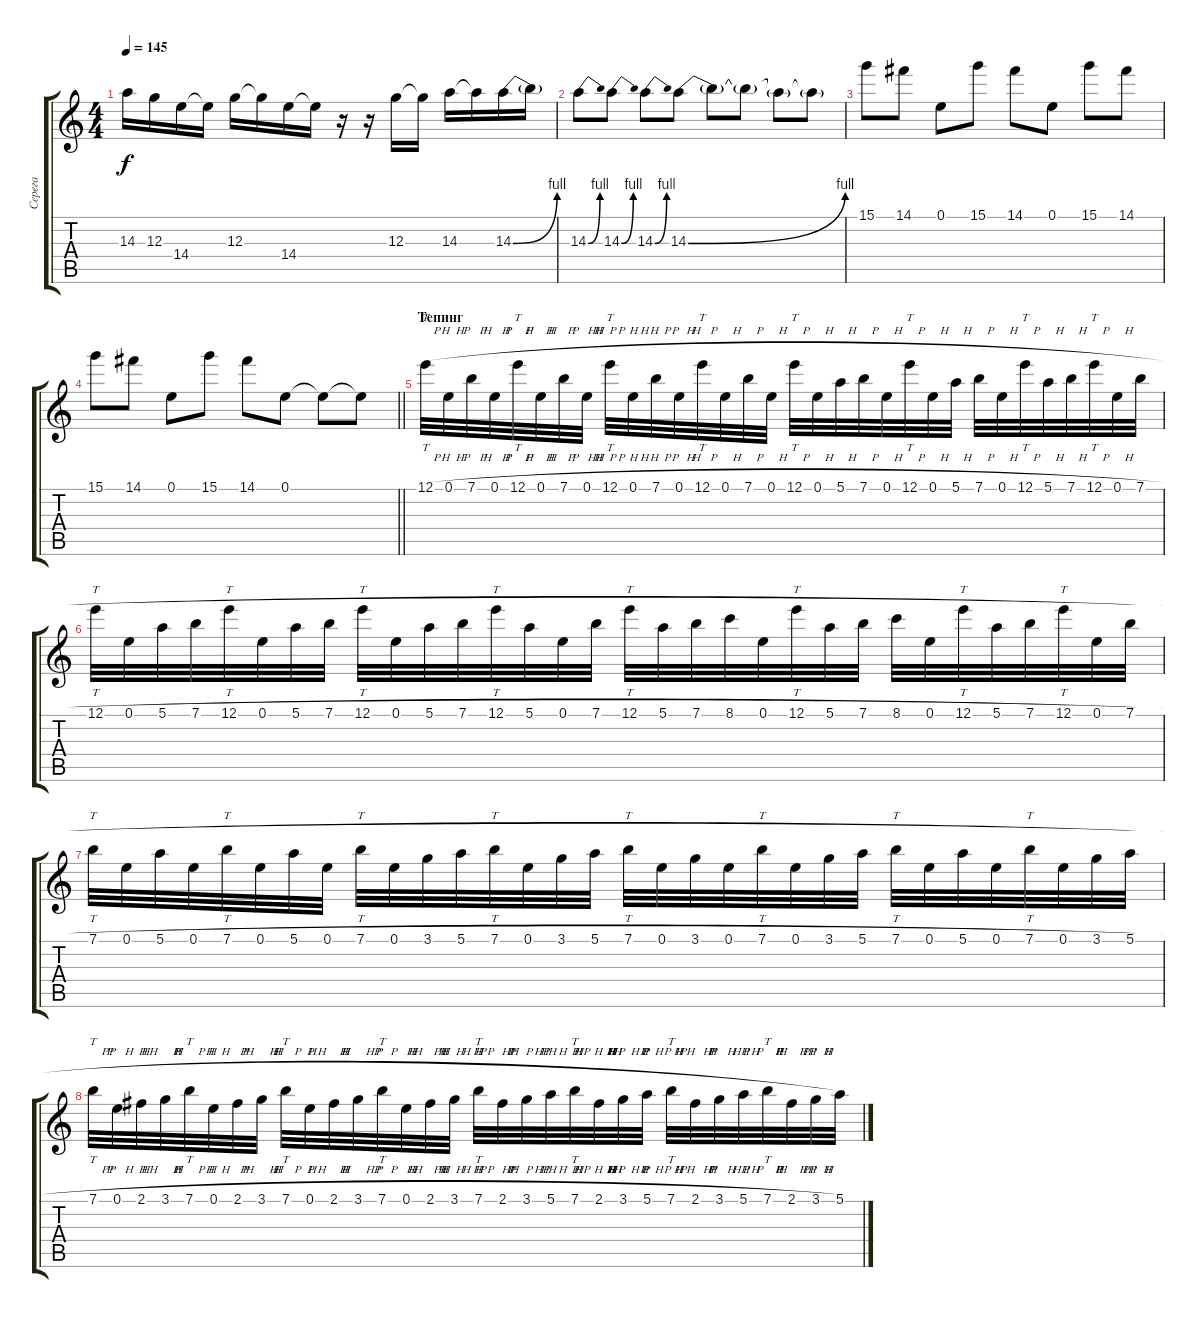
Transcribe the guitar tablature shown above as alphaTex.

\track ("Серега" "Серега") {instrument distortionguitar}
\staff {score tabs}
\tuning (E4 B3 G3 D3 A2 E2) {hide}
\ts (4 4)
\tempo 145
\clef g2
\ks c
14.3{t}.16{dy f} 12.3.16 14.4.16 14.4{t}.16 12.3.16 12.3{t}.16 14.4.16 14.4{t}.16 r.16 r.16 12.3.16 12.3{t}.16 14.3.16 14.3{t}.16 14.3{be (bend 0 0 60 4)}.16 14.3{t}.16 |
14.3{be (bend 0 0 60 4)}.8 14.3{be (bend 0 0 60 4)}.8 14.3{be (bend 0 0 60 4)}.8 14.3{be (bend 0 0 60 4)}.8 14.3{t}.8 14.3{t}.8 14.3{t}.8 14.3{t}.8 |
15.1.8 14.1.8 0.1.8 15.1.8 14.1.8 0.1.8 15.1.8 14.1.8 |
\barLineRight lightlight
15.1.8 14.1.8 0.1.8 15.1.8 14.1.8 0.1.8 0.1{t}.8 0.1{t}.8 |
\section ("" "Тепинг")
12.1{h}.32{tt} 0.1{h}.32 7.1{h}.32 0.1{h}.32 12.1{h}.32{tt} 0.1{h}.32 7.1{h}.32 0.1{h}.32 12.1{h}.32{tt} 0.1{h}.32 7.1{h}.32 0.1{h}.32 12.1{h}.32{tt} 0.1{h}.32 7.1{h}.32 0.1{h}.32 12.1{h}.32{tt} 0.1{h}.32 5.1{h}.32 7.1{h}.32 0.1{h}.32 12.1{h}.32{tt} 0.1{h}.32 5.1{h}.32 7.1{h}.32 0.1{h}.32 12.1{h}.32{tt} 5.1{h}.32 7.1{h}.32 12.1{h}.32{tt} 0.1{h}.32 7.1{h}.32 |
12.1{h}.32{tt} 0.1{h}.32 5.1{h}.32 7.1{h}.32 12.1{h}.32{tt} 0.1{h}.32 5.1{h}.32 7.1{h}.32 12.1{h}.32{tt} 0.1{h}.32 5.1{h}.32 7.1{h}.32 12.1{h}.32{tt} 5.1{h}.32 0.1{h}.32 7.1{h}.32 12.1{h}.32{tt} 5.1{h}.32 7.1{h}.32 8.1{h}.32 0.1{h}.32 12.1{h}.32{tt} 5.1{h}.32 7.1{h}.32 8.1{h}.32 0.1{h}.32 12.1{h}.32{tt} 5.1{h}.32 7.1{h}.32 12.1{h}.32{tt} 0.1{h}.32 7.1{h}.32 |
7.1{h}.32{tt} 0.1{h}.32 5.1{h}.32 0.1{h}.32 7.1{h}.32{tt} 0.1{h}.32 5.1{h}.32 0.1{h}.32 7.1{h}.32{tt} 0.1{h}.32 3.1{h}.32 5.1{h}.32 7.1{h}.32{tt} 0.1{h}.32 3.1{h}.32 5.1{h}.32 7.1{h}.32{tt} 0.1{h}.32 3.1{h}.32 0.1{h}.32 7.1{h}.32{tt} 0.1{h}.32 3.1{h}.32 5.1{h}.32 7.1{h}.32{tt} 0.1{h}.32 5.1{h}.32 0.1{h}.32 7.1{h}.32{tt} 0.1{h}.32 3.1{h}.32 5.1{h}.32 |
7.1{h}.32{tt} 0.1{h}.32 2.1{h}.32 3.1{h}.32 7.1{h}.32{tt} 0.1{h}.32 2.1{h}.32 3.1{h}.32 7.1{h}.32{tt} 0.1{h}.32 2.1{h}.32 3.1{h}.32 7.1{h}.32{tt} 0.1{h}.32 2.1{h}.32 3.1{h}.32 7.1{h}.32{tt} 2.1{h}.32 3.1{h}.32 5.1{h}.32 7.1{h}.32{tt} 2.1{h}.32 3.1{h}.32 5.1{h}.32 7.1{h}.32{tt} 2.1{h}.32 3.1{h}.32 5.1{h}.32 7.1{h}.32{tt} 2.1{h}.32 3.1{h}.32 5.1.32
